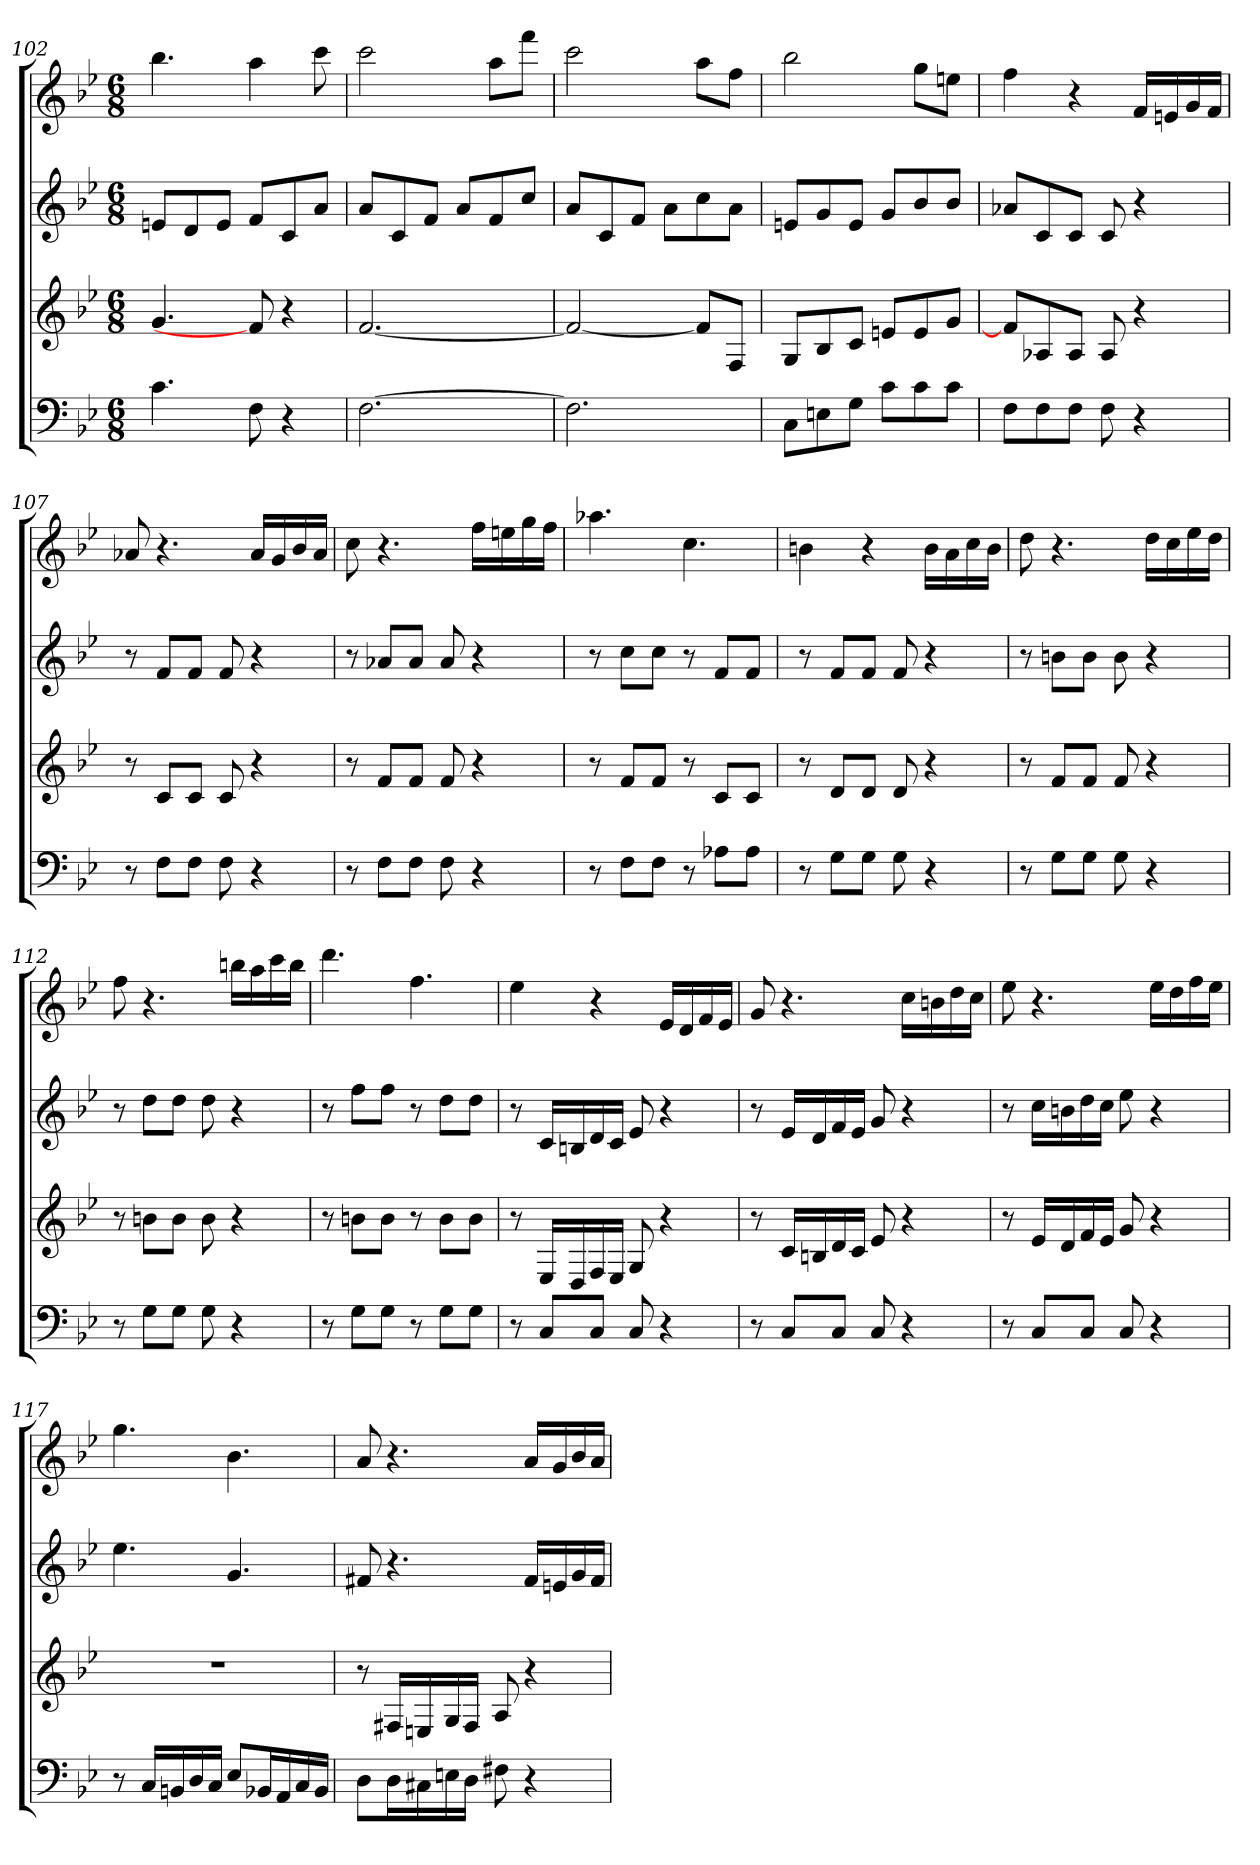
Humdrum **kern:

**kern	**kern	**kern	**kern
*part4	*part3	*part2	*part1
*staff4	*staff3	*staff2	*staff1
*k[b-e-]	*k[b-e-]	*k[b-e-]	*k[b-e-]
*B-:	*B-:	*B-:	*B-:
*M6/8	*M6/8	*M6/8	*M6/8
=102	=102	=102	=102
4.c	4.g	8enL	4.bb-
.	.	8d	.
.	.	8eJ	.
8F	8f]	8fL	4aa
4r	4r	8c	.
.	.	8aJ	8ccc
=103	=103	=103	=103
[2.F	[2.f	8aL	2ccc
.	.	8c	.
.	.	8fJ	.
.	.	8aL	.
.	.	8f	8aaL
.	.	8ccJ	8fffJ
=104	=104	=104	=104
2.F]	2f_	8aL	2ccc
.	.	8c	.
.	.	8fJ	.
.	.	8aL	.
.	8fL]	8cc	8aaL
.	8FJ	8aJ	8ffJ
=105	=105	=105	=105
8CL	8GL	8enL	2bb-
8En	8B-	8g	.
8GJ	8cJ	8eJ	.
8cL	8enL	8gL	.
8c	8e	8b-	8ggL
8cJ	8gJ	8b-J	8eenJ
=106	=106	=106	=106
8FL	8fL]	8a-XL	4ff
8F	8A-X	8c	.
8FJ	8A-J	8cJ	4r
8F	8A-	8c	.
4r	4r	4r	16fLL
.	.	.	16en
.	.	.	16g
.	.	.	16fJJ
=107	=107	=107	=107
8r	8r	8r	8a-X
8FL	8cL	8fL	4.r
8FJ	8cJ	8fJ	.
8F	8c	8f	.
4r	4r	4r	16a-LL
.	.	.	16g
.	.	.	16b-
.	.	.	16a-JJ
=108	=108	=108	=108
8r	8r	8r	8cc
8FL	8fL	8a-XL	4.r
8FJ	8fJ	8a-J	.
8F	8f	8a-	.
4r	4r	4r	16ffLL
.	.	.	16een
.	.	.	16gg
.	.	.	16ffJJ
=109	=109	=109	=109
8r	8r	8r	4.aa-X
8FL	8fL	8ccL	.
8FJ	8fJ	8ccJ	.
8r	8r	8r	4.cc
8A-XL	8cL	8fL	.
8A-J	8cJ	8fJ	.
=110	=110	=110	=110
8r	8r	8r	4bn
8GL	8dL	8fL	.
8GJ	8dJ	8fJ	4r
8G	8d	8f	.
4r	4r	4r	16bLL
.	.	.	16a
.	.	.	16cc
.	.	.	16bJJ
=111	=111	=111	=111
8r	8r	8r	8dd
8GL	8fL	8bnL	4.r
8GJ	8fJ	8bJ	.
8G	8f	8b	.
4r	4r	4r	16ddLL
.	.	.	16cc
.	.	.	16ee-
.	.	.	16ddJJ
=112	=112	=112	=112
8r	8r	8r	8ff
8GL	8bnL	8ddL	4.r
8GJ	8bJ	8ddJ	.
8G	8b	8dd	.
4r	4r	4r	16bbnLL
.	.	.	16aa
.	.	.	16ccc
.	.	.	16bbJJ
=113	=113	=113	=113
8r	8r	8r	4.ddd
8GL	8bnL	8ffL	.
8GJ	8bJ	8ffJ	.
8r	8r	8r	4.ff
8GL	8bL	8ddL	.
8GJ	8bJ	8ddJ	.
=114	=114	=114	=114
8r	8r	8r	4ee-
8CL	16E-LL	16cLL	.
.	16D	16Bn	.
8CJ	16F	16d	4r
.	16E-JJ	16cJJ	.
8C	8G	8e-	.
4r	4r	4r	16e-LL
.	.	.	16d
.	.	.	16f
.	.	.	16e-JJ
=115	=115	=115	=115
8r	8r	8r	8g
8CL	16cLL	16e-LL	4.r
.	16Bn	16d	.
8CJ	16d	16f	.
.	16cJJ	16e-JJ	.
8C	8e-	8g	.
4r	4r	4r	16ccLL
.	.	.	16bn
.	.	.	16dd
.	.	.	16ccJJ
=116	=116	=116	=116
8r	8r	8r	8ee-
8CL	16e-LL	16ccLL	4.r
.	16d	16bn	.
8CJ	16f	16dd	.
.	16e-JJ	16ccJJ	.
8C	8g	8ee-	.
4r	4r	4r	16ee-LL
.	.	.	16dd
.	.	.	16ff
.	.	.	16ee-JJ
=117	=117	=117	=117
8r	2.r	4.ee-	4.gg
16CLL	.	.	.
16BBn	.	.	.
16D	.	.	.
16CJJ	.	.	.
8E-L	.	4.g	4.b-
16BB-XL	.	.	.
16AA	.	.	.
16C	.	.	.
16BB-JJ	.	.	.
=118	=118	=118	=118
8DL	8r	8f#X	8a
16DL	16F#XLL	4.r	4.r
16C#X	16En	.	.
16En	16G	.	.
16DJJ	16F#JJ	.	.
8F#X	8A	.	.
4r	4r	16f#LL	16aLL
.	.	16en	16g
.	.	16g	16b-
.	.	16f#JJ	16aJJ
=	=	=	=
*-	*-	*-	*-
